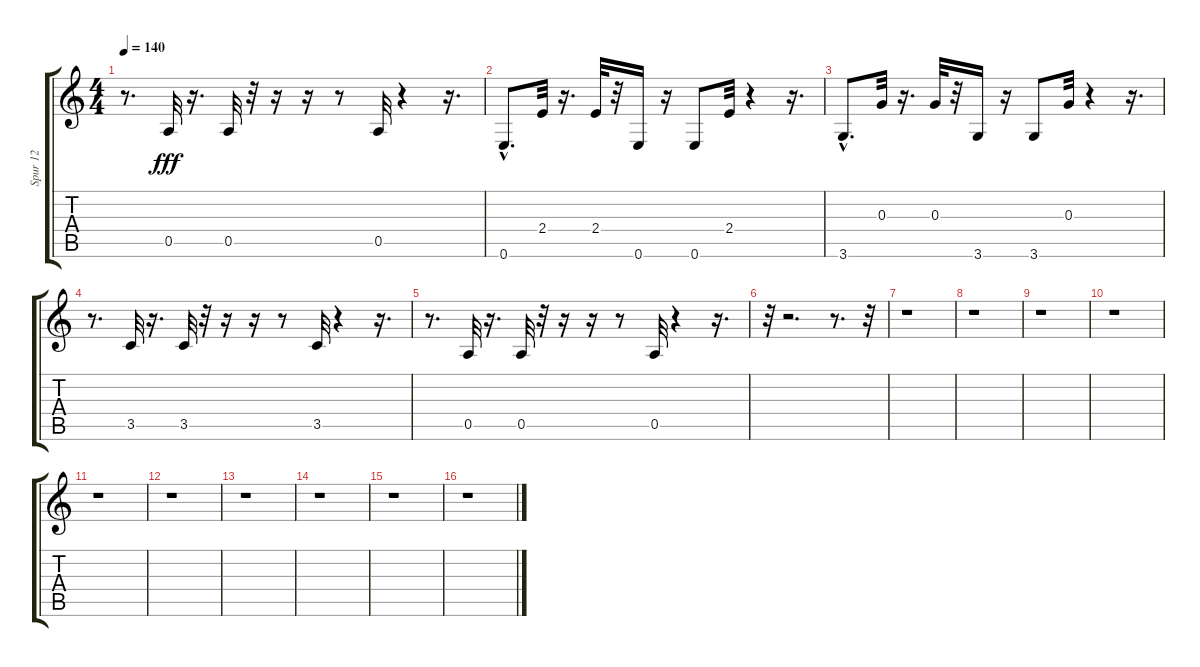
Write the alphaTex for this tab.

\track ("Spur 12" "Spur 12") {instrument synthbass1}
\staff {score tabs}
\tuning (E4 B3 G3 D3 A2 E2) {hide}
\ts (4 4)
\tempo 140
\clef g2
\ks c
r.8{d dy fff} 0.5.32 r.16{d} 0.5.32 r.32 r.16 r.16 r.8 0.5.32 r.4 r.16{d} |
0.6{hac}.8{d} 2.4.32 r.16{d} 2.4.32 r.32 0.6.16 r.16 0.6.8 2.4.32 r.4 r.16{d} |
3.6{hac}.8{d} 0.3.32 r.16{d} 0.3.32 r.32 3.6.16 r.16 3.6.8 0.3.32 r.4 r.16{d} |
r.8{d} 3.5.32 r.16{d} 3.5.32 r.32 r.16 r.16 r.8 3.5.32 r.4 r.16{d} |
r.8{d} 0.5.32 r.16{d} 0.5.32 r.32 r.16 r.16 r.8 0.5.32 r.4 r.16{d} |
r.32 r.2{d} r.8{d} r.32 |
r.1 |
r.1 |
r.1 |
r.1 |
r.1 |
r.1 |
r.1 |
r.1 |
r.1 |
r.1
